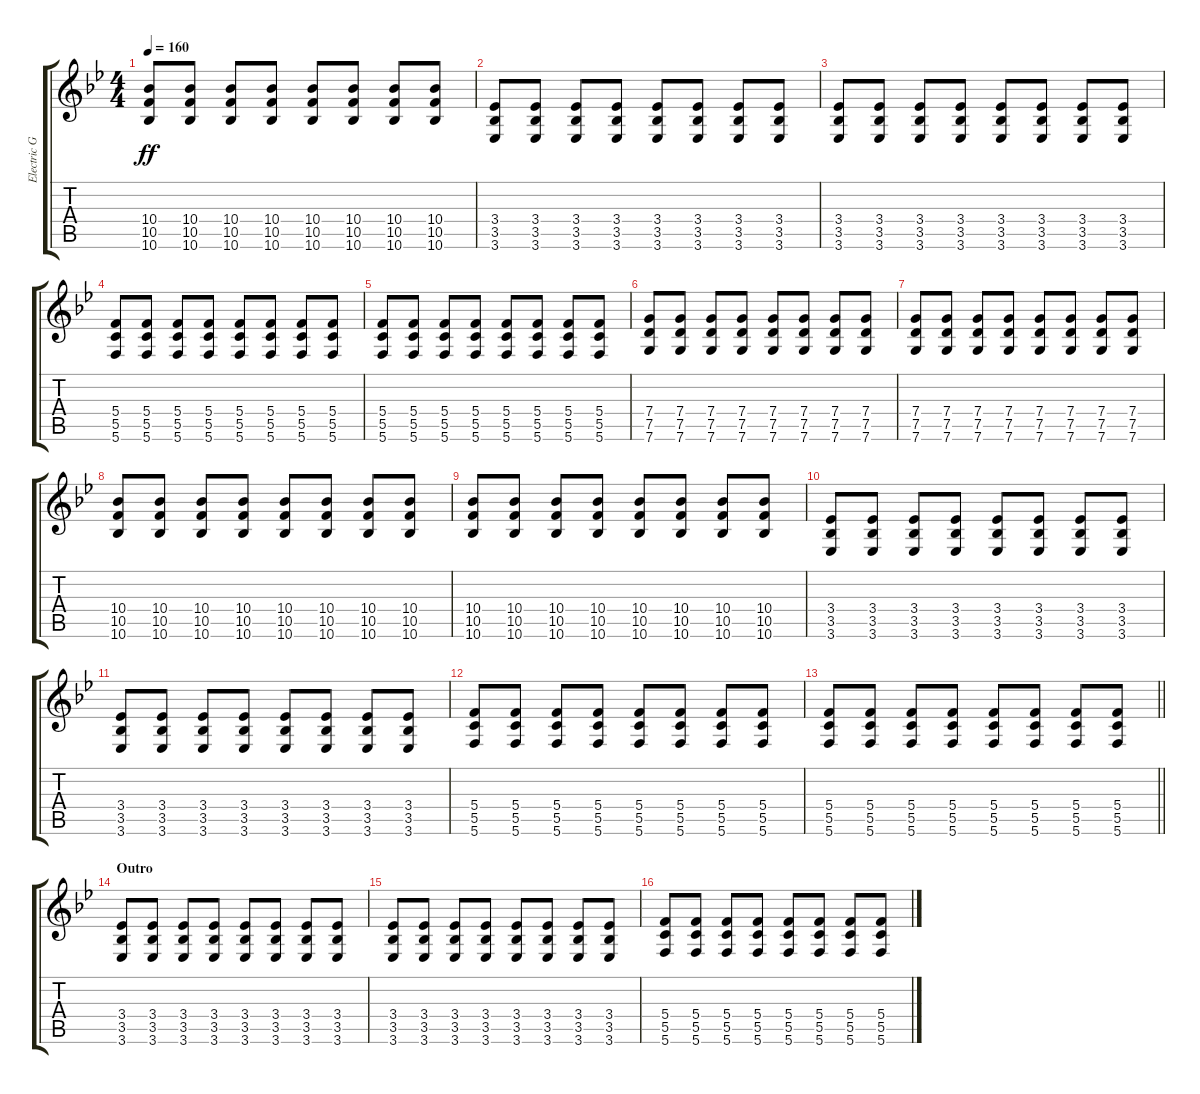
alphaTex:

\track ("Electric Guitar 2" "Electric G") {instrument overdrivenguitar}
\staff {score tabs}
\tuning (D4 A3 F3 C3 G2 C2) {hide}
\ts (4 4)
\tempo 160
\clef g2
\ks gminor
(10.4 10.5 10.6).8{dy ff} (10.4 10.5 10.6).8 (10.4 10.5 10.6).8 (10.4 10.5 10.6).8 (10.4 10.5 10.6).8 (10.4 10.5 10.6).8 (10.4 10.5 10.6).8 (10.4 10.5 10.6).8 |
(3.4 3.5 3.6).8 (3.4 3.5 3.6).8 (3.4 3.5 3.6).8 (3.4 3.5 3.6).8 (3.4 3.5 3.6).8 (3.4 3.5 3.6).8 (3.4 3.5 3.6).8 (3.4 3.5 3.6).8 |
(3.4 3.5 3.6).8 (3.4 3.5 3.6).8 (3.4 3.5 3.6).8 (3.4 3.5 3.6).8 (3.4 3.5 3.6).8 (3.4 3.5 3.6).8 (3.4 3.5 3.6).8 (3.4 3.5 3.6).8 |
(5.4 5.5 5.6).8 (5.4 5.5 5.6).8 (5.4 5.5 5.6).8 (5.4 5.5 5.6).8 (5.4 5.5 5.6).8 (5.4 5.5 5.6).8 (5.4 5.5 5.6).8 (5.4 5.5 5.6).8 |
(5.4 5.5 5.6).8 (5.4 5.5 5.6).8 (5.4 5.5 5.6).8 (5.4 5.5 5.6).8 (5.4 5.5 5.6).8 (5.4 5.5 5.6).8 (5.4 5.5 5.6).8 (5.4 5.5 5.6).8 |
(7.4 7.5 7.6).8 (7.4 7.5 7.6).8 (7.4 7.5 7.6).8 (7.4 7.5 7.6).8 (7.4 7.5 7.6).8 (7.4 7.5 7.6).8 (7.4 7.5 7.6).8 (7.4 7.5 7.6).8 |
(7.4 7.5 7.6).8 (7.4 7.5 7.6).8 (7.4 7.5 7.6).8 (7.4 7.5 7.6).8 (7.4 7.5 7.6).8 (7.4 7.5 7.6).8 (7.4 7.5 7.6).8 (7.4 7.5 7.6).8 |
(10.4 10.5 10.6).8 (10.4 10.5 10.6).8 (10.4 10.5 10.6).8 (10.4 10.5 10.6).8 (10.4 10.5 10.6).8 (10.4 10.5 10.6).8 (10.4 10.5 10.6).8 (10.4 10.5 10.6).8 |
(10.4 10.5 10.6).8 (10.4 10.5 10.6).8 (10.4 10.5 10.6).8 (10.4 10.5 10.6).8 (10.4 10.5 10.6).8 (10.4 10.5 10.6).8 (10.4 10.5 10.6).8 (10.4 10.5 10.6).8 |
(3.4 3.5 3.6).8 (3.4 3.5 3.6).8 (3.4 3.5 3.6).8 (3.4 3.5 3.6).8 (3.4 3.5 3.6).8 (3.4 3.5 3.6).8 (3.4 3.5 3.6).8 (3.4 3.5 3.6).8 |
(3.4 3.5 3.6).8 (3.4 3.5 3.6).8 (3.4 3.5 3.6).8 (3.4 3.5 3.6).8 (3.4 3.5 3.6).8 (3.4 3.5 3.6).8 (3.4 3.5 3.6).8 (3.4 3.5 3.6).8 |
(5.4 5.5 5.6).8 (5.4 5.5 5.6).8 (5.4 5.5 5.6).8 (5.4 5.5 5.6).8 (5.4 5.5 5.6).8 (5.4 5.5 5.6).8 (5.4 5.5 5.6).8 (5.4 5.5 5.6).8 |
\barLineRight lightlight
(5.4 5.5 5.6).8 (5.4 5.5 5.6).8 (5.4 5.5 5.6).8 (5.4 5.5 5.6).8 (5.4 5.5 5.6).8 (5.4 5.5 5.6).8 (5.4 5.5 5.6).8 (5.4 5.5 5.6).8 |
\section ("" "Outro")
(3.4 3.5 3.6).8 (3.4 3.5 3.6).8 (3.4 3.5 3.6).8 (3.4 3.5 3.6).8 (3.4 3.5 3.6).8 (3.4 3.5 3.6).8 (3.4 3.5 3.6).8 (3.4 3.5 3.6).8 |
(3.4 3.5 3.6).8 (3.4 3.5 3.6).8 (3.4 3.5 3.6).8 (3.4 3.5 3.6).8 (3.4 3.5 3.6).8 (3.4 3.5 3.6).8 (3.4 3.5 3.6).8 (3.4 3.5 3.6).8 |
(5.4 5.5 5.6).8 (5.4 5.5 5.6).8 (5.4 5.5 5.6).8 (5.4 5.5 5.6).8 (5.4 5.5 5.6).8 (5.4 5.5 5.6).8 (5.4 5.5 5.6).8 (5.4 5.5 5.6).8
